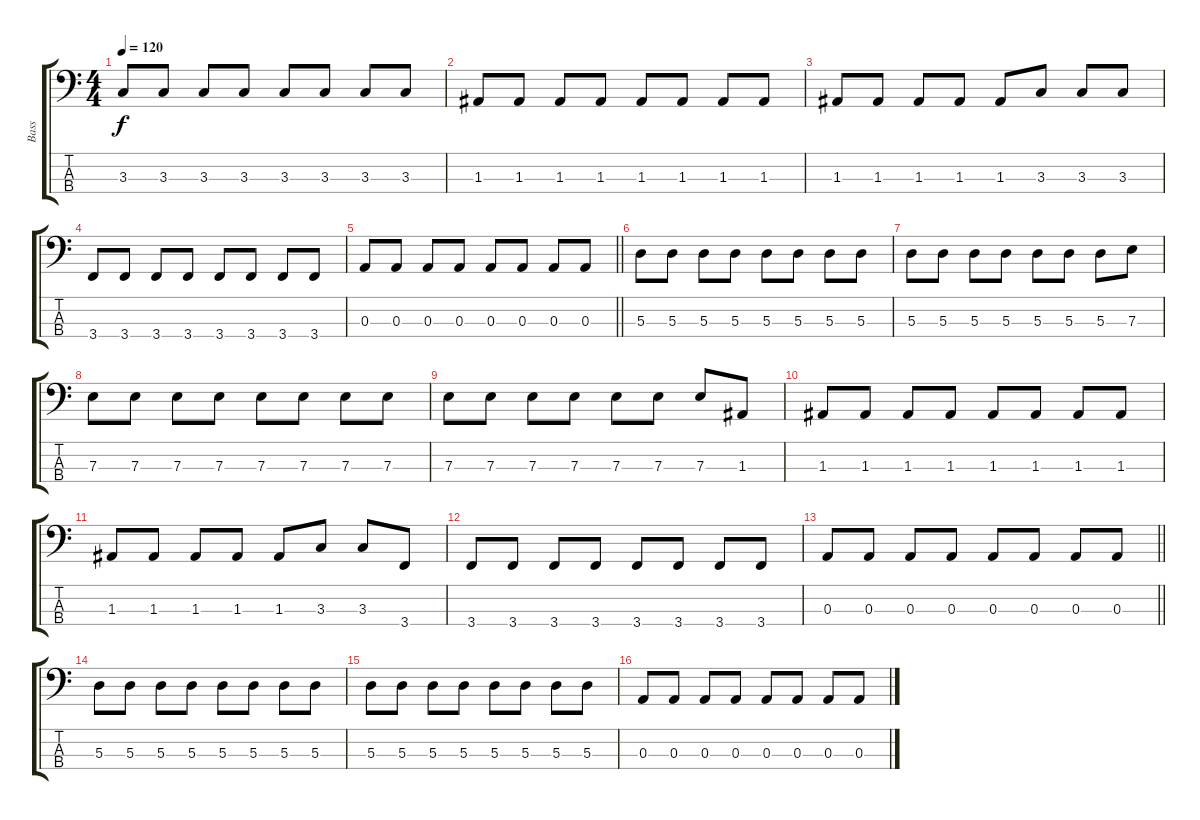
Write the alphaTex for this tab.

\track ("Bass" "Bass") {instrument slapbass1}
\staff {score tabs}
\tuning (G2 D2 A1 D1) {hide}
\ts (4 4)
\tempo 120
\clef f4
\ks c
3.3.8{dy f} 3.3.8 3.3.8 3.3.8 3.3.8 3.3.8 3.3.8 3.3.8 |
1.3.8 1.3.8 1.3.8 1.3.8 1.3.8 1.3.8 1.3.8 1.3.8 |
1.3.8 1.3.8 1.3.8 1.3.8 1.3.8 3.3.8 3.3.8 3.3.8 |
3.4.8 3.4.8 3.4.8 3.4.8 3.4.8 3.4.8 3.4.8 3.4.8 |
\barLineRight lightlight
0.3.8 0.3.8 0.3.8 0.3.8 0.3.8 0.3.8 0.3.8 0.3.8 |
5.3.8 5.3.8 5.3.8 5.3.8 5.3.8 5.3.8 5.3.8 5.3.8 |
5.3.8 5.3.8 5.3.8 5.3.8 5.3.8 5.3.8 5.3.8 7.3.8 |
7.3.8 7.3.8 7.3.8 7.3.8 7.3.8 7.3.8 7.3.8 7.3.8 |
7.3.8 7.3.8 7.3.8 7.3.8 7.3.8 7.3.8 7.3.8 1.3.8 |
1.3.8 1.3.8 1.3.8 1.3.8 1.3.8 1.3.8 1.3.8 1.3.8 |
1.3.8 1.3.8 1.3.8 1.3.8 1.3.8 3.3.8 3.3.8 3.4.8 |
3.4.8 3.4.8 3.4.8 3.4.8 3.4.8 3.4.8 3.4.8 3.4.8 |
\barLineRight lightlight
0.3.8 0.3.8 0.3.8 0.3.8 0.3.8 0.3.8 0.3.8 0.3.8 |
5.3.8 5.3.8 5.3.8 5.3.8 5.3.8 5.3.8 5.3.8 5.3.8 |
5.3.8 5.3.8 5.3.8 5.3.8 5.3.8 5.3.8 5.3.8 5.3.8 |
0.3.8 0.3.8 0.3.8 0.3.8 0.3.8 0.3.8 0.3.8 0.3.8
